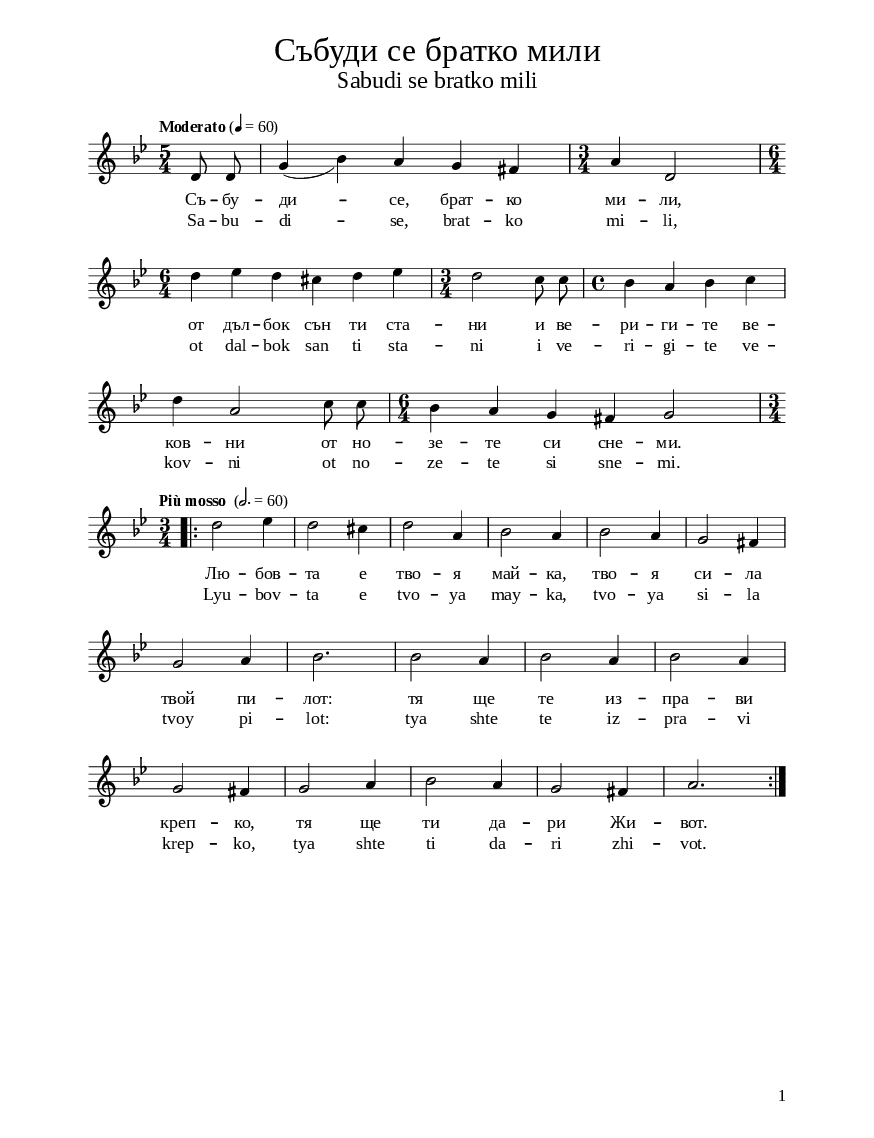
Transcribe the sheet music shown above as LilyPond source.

\version "2.22.1"

% include paper part and global functions
\include "include/globals.ily"

\bookpart {
  \include "include/bookpart-paper.ily"
  \score {
    \include "include/score-layout.ily"

    \new Voice \absolute {
      \clef treble
      \key g \minor
      \time 5/4
      \tempoFunc "Moderato" 4 "60"
      \autoBeamOff

      \partial 4

      d'8 d'8 | \slurDown g'4(bes'4) \slurNeutral a'4 g'4 fis'4 | \time 3/4 a'4 d'2 | \time 6/4 \break
      d''4 es''4 d''4 cis''4 d''4 es''4 | \time 3/4 d''2 c''8 c''8 | \time 4/4 bes'4 a'4 bes'4 c''4 \break
      d''4 a'2 c''8 c''8 | \time 6/4 bes'4 a'4 g'4 fis'4 g'2 | \time 3/4 \break
      \repeat volta 2 {


        \tempoFunc "Più mosso " 2. "60"
        d''2 es''4 | d''2 cis''4| d''2  a'4 | bes'2 a'4 | bes'2 a'4 | g'2 fis'4 | \break
        g'2 a'4 | bes'2. | bes'2 a'4 | bes'2 a'4 | bes'2 a'4| \break
        g'2 fis'4 | g'2 a'4 | bes'2 a'4 | g'2 fis'4 | a'2. |
      }
    }

    \addlyrics {
      Съ -- бу -- ди -- се, брат -- ко ми -- ли,
      от дъл -- бок сън ти ста -- ни и ве -- ри -- ги -- те ве --
      ков -- ни от но -- зе -- те си сне -- ми.
      Лю -- бов -- та е тво -- я май -- ка, тво -- я си -- ла
      твой пи -- лот: тя ще те из -- пра -- ви
      креп -- ко, тя ще ти да -- ри Жи -- вот.
    }
    \addlyrics {
      Sa -- bu -- di -- se, brat -- ko mi -- li,
      ot dal -- bok san ti sta -- ni i ve -- ri -- gi -- te ve --
      kov -- ni ot no -- ze -- te si sne -- mi.
      Lyu -- bov -- ta e tvo -- ya may -- ka, tvo -- ya si -- la
      tvoy pi -- lot: tya shte te iz -- pra -- vi
      krep -- ko, tya shte ti da -- ri zhi -- vot.
    }

    \header {
      title = \titleFunc "Събуди се братко мили" "Sabudi se bratko mili"
    }

    \midi{}

  } % score
  
  \pageBreak

  \markup \fontsize #bgCoupletFontSize {
    \hspace #1
    \override #`(baseline-skip . ,bgCoupletBaselineSkip)
    \column {
      \line { 1. Събуди се, братко мили, }
      \line {   "   " от дълбок сън ти стани }
      \line {   "   " и веригите вековни }
      \line {   "   " от нозете си снеми.}
      \line { " " }
      \line { "   " \italic {Припев: } }
      \line {  "   " Любовта е твоя майка, }
      \line { "   " твоя сила, твой пилот: }
      \line { "   " тя ще те изправи крепко, }
      \line {  "   " тя ще ти дари Живот.}
      \line { " " }
      \line { 2.  Напусни затвори тъмни, }
      \line {   "   " вън е вредом светлина – }
      \line {   "   " Мир и Радост те очакват }
      \line {   "   " и блажена сетнина. }
      \line { " " }
      \line { "   " \italic {Припев: } }
      \line { "   "Любовта е твой учител, }
      \line {   "   " живо Слово да ще ти, }
      \line {   "   " на Добро ще те научи, }
      \line {   "   " в Мъдрост ще те посвети. }
      \line { " " }
      \line { 3. И на брата си продумай }
      \line {   "   " сладка дума с подтик нов; }
      \line {   "   " ти сърцето му да стоплиш }
      \line {   "   " с твойта искрена любов. }
      \line { " " }
      \line { "   " \italic {Припев: } }
      \line { "   "Любовта е твой спасител, }
      \line {   "   " нея в помощ призови: }
      \line {   "   " тя душата ти от гнета }
      \line {   "   " скоро ще освободи. }
    }

    \hspace #5
    \override #`(baseline-skip . ,bgCoupletBaselineSkip)
    \column {
      \line { 1. Sabudi se, bratko mili, }
      \line {   "   " ot dalbok san ti stani }
      \line {   "   " i verigite vekovni }
      \line {   "   " ot nozete si snemi.}
      \line { " " }
      \line { "   " \italic {Refrain: } }
      \line {  "   " Lyubovta e tvoya mayka, }
      \line { "   " tvoya sila, tvoy pilot: }
      \line { "   " tya shte te izpravi krepko, }
      \line {  "   " tya shte ti dari Zhivot.}
      \line { " " }
      \line { 2.  Napusni zatvori tamni, }
      \line {   "   " van e vredom svetlina;}
      \line {   "   " Mir i Radost te ochakvat }
      \line {   "   " i blazhena setnina. }
      \line { " " }
      \line { "   " \italic {Refrain: } }
      \line { "   "Lyubovta e tvoy uchitel, }
      \line {   "   " zhivo Slovo da shte ti, }
      \line {   "   " na Dobro shte te nauchi, }
      \line {   "   " v Madrost shte te posveti. }
      \line { " " }
      \line { 3. I na brata si produmay }
      \line {   "   " sladka duma s podtik nov; }
      \line {   "   " ti sartseto mu da stoplish }
      \line {   "   " s tvoyta iskrena lyubov. }
      \line { " " }
      \line { "   " \italic {Refrain: } }
      \line { "   "Lyubovta e tvoy spasitel, }
      \line {   "   " neya v pomosht prizovi; }
      \line {   "   " tya dushata ti ot gneta }
      \line {   "   " skoro shte osvobodi. }
    } %column
  } % markup
  
  \pageBreak

  % include foreign translation(s) of the song
  \version "2.22.1"

\markup \fill-line { \fontsize #deTitleFontSize "Wache auf, lieber Bruder" }
\markup \null
\markup \null
\markup \fontsize #deCoupletFontSize {
  \hspace #10
  \override #`(baseline-skip . ,deCoupletBaselineSkip)

  \column {
     \line { " " }

      \line { 1. Wache auf, lieber Bruder, }
      \line {   "   " erhebe dich vom tiefen Schlaf}
      \line {   "   " und nimm die jahrhundertealten Ketten}
      \line {   "   " von deinen Füßen ab.}

      \line { " " }
      \line { "   " \italic { Refrain :}  }
      \line { "   "Die Liebe ist deine Mutter,}
      \line {   "   "deine Kraft, dein Pilot – }
      \line {   "   " sie wird dich stark aufrichten, }
      \line {   "   " dir das Leben schenken. }

       \line { " " }
      \line {    2. Verlasse dein düsteres Gefängnis, }
      \line {   "   "draußen ist überall Licht; }
      \line {   "   " Frieden und Freude erwarten dich, }
      \line {   "   " und selige Nachwirkungen. }


      \line { " " }
       \line { "   " \italic { Refrain :}  }
      \line { "   "Die Liebe ist dein Meister, }
      \line {   "   " auf dass sie dir das lebendige Wort geben wird - }
      \line {   "   " sie wird dich das Gute lehren }
      \line {   "   " und dich in die Weisheit einweihen. }


      \line { " " }
      \line { 3. Und sage deinem Bruder, }
      \line {   "   " ein süßes Wort mit einem neuen Impuls - }
      \line {   "   " damit du sein Herz erwärmst }
      \line {   "   " mit deiner aufrichtigen Liebe.}

       \line { " " }
    \line { "   " \italic { Refrain }: }
      \line {"   "Die Liebe ist dein Retter: }
      \line {   "   " Ruf sie zur Hilfe – }
      \line {   "   " sie wird deine Seele vom Joch}
      \line {   "   " bald befreien.}

    }

    }


} % bookpart
